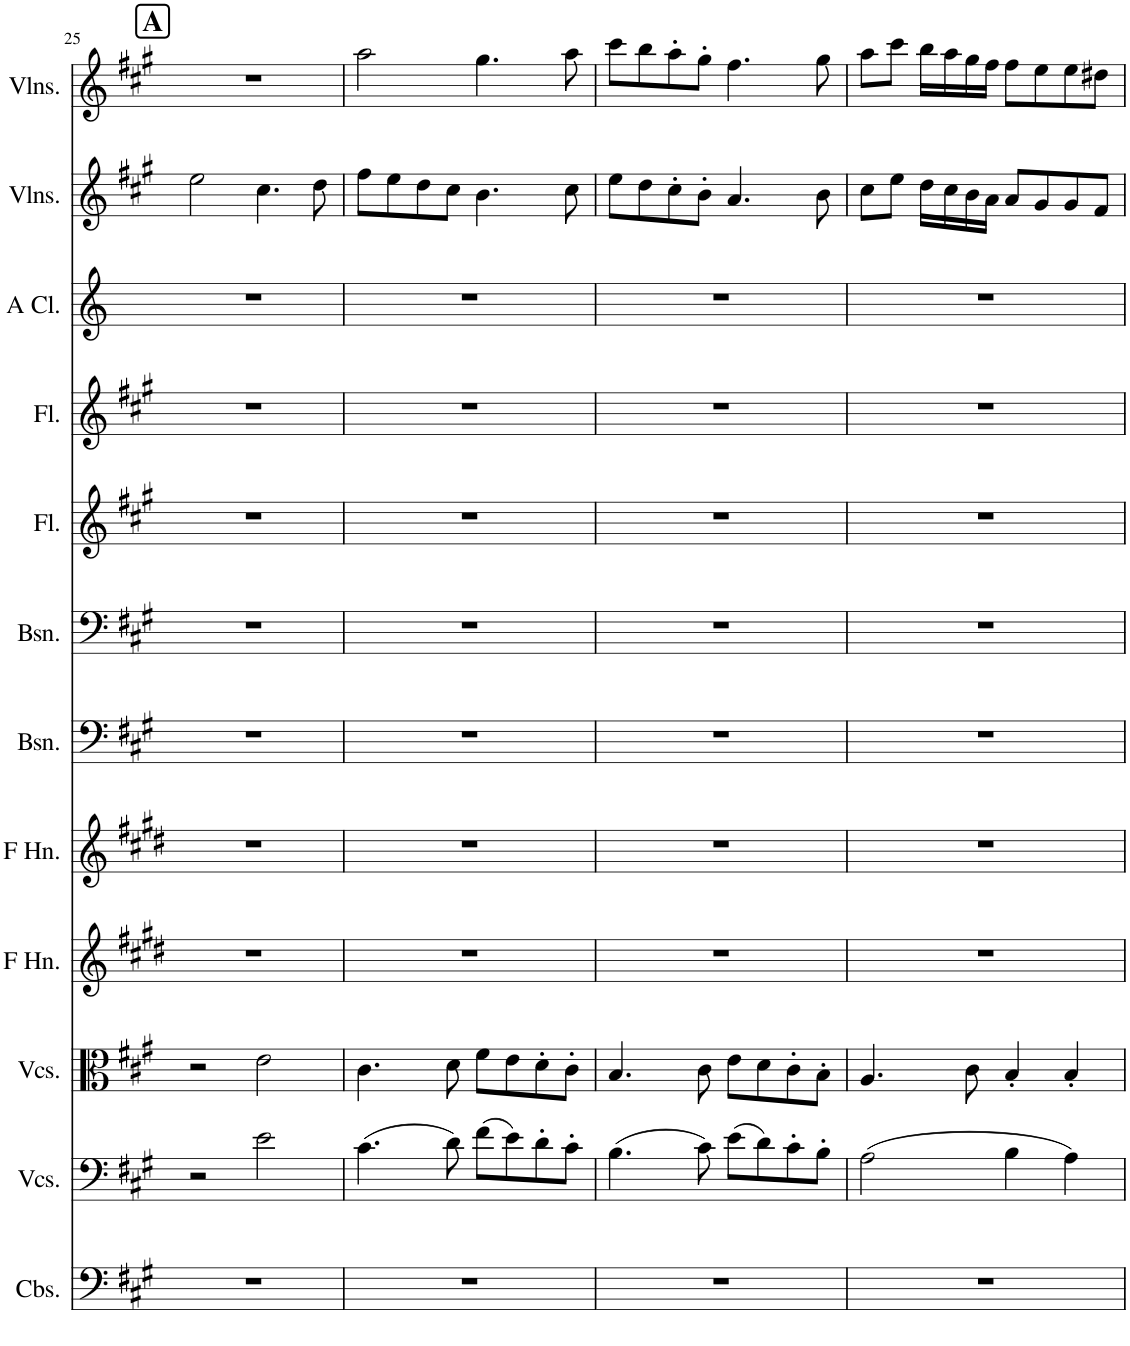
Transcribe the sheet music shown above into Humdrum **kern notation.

**kern	**kern	**kern	**kern	**kern	**kern	**kern	**kern	**kern	**kern	**kern	**kern
*part12	*part11	*part10	*part9	*part8	*part7	*part6	*part5	*part4	*part3	*part2	*part1
*staff12	*staff11	*staff10	*staff9	*staff8	*staff7	*staff6	*staff5	*staff4	*staff3	*staff2	*staff1
*I"Contrabasses, Contrabass	*I"Violoncellos, Cello	*I"Violoncellos, Viola	*I"Horn in F, A Horn 2	*I"Horn in F, A Horn 1	*I"Bassoon, Bassoon 2	*I"Bassoon, Bassoon 1	*I"Flute, Flute 2	*I"Flute, Flute 1	*I"A Clarinet, Solo A Clarinet	*I"Violins, Violin 2	*I"Violins, Violin 1
*I'Cbs.	*I'Vcs.	*I'Vcs.	*I'F Hn.	*I'F Hn.	*I'Bsn.	*I'Bsn.	*I'Fl.	*I'Fl.	*I'A Cl.	*I'Vlns.	*I'Vlns.
!!LO:PB:g=z
*clefF4	*clefF4	*clefC3	*clefG2	*clefG2	*clefF4	*clefF4	*clefG2	*clefG2	*clefG2	*clefG2	*clefG2
*Trd7c12	*	*	*Trd4c7	*Trd4c7	*	*	*	*	*Trd2c3	*	*
*k[f#c#g#]	*k[f#c#g#]	*k[f#c#g#]	*k[f#c#g#d#]	*k[f#c#g#d#]	*k[f#c#g#]	*k[f#c#g#]	*k[f#c#g#]	*k[f#c#g#]	*k[]	*k[f#c#g#]	*k[f#c#g#]
*M4/4	*M4/4	*M4/4	*M4/4	*M4/4	*M4/4	*M4/4	*M4/4	*M4/4	*M4/4	*M4/4	*M4/4
!!LO:REH:place=s1:a:B:cj:fs=14:t=A
=25	=25	=25	=25	=25	=25	=25	=25	=25	=25	=25	=25
1r	2r	2r	1r	1r	1r	1r	1r	1r	1r	2ee\	1r
.	2e\	2e\	.	.	.	.	.	.	.	4.cc#\	.
.	.	.	.	.	.	.	.	.	.	8dd\	.
=26	=26	=26	=26	=26	=26	=26	=26	=26	=26	=26	=26
1r	(4.c#\	4.c#\	1r	1r	1r	1r	1r	1r	1r	8ff#\L	2aa\
.	.	.	.	.	.	.	.	.	.	8ee\	.
.	.	.	.	.	.	.	.	.	.	8dd\	.
.	8d\)	8d\	.	.	.	.	.	.	.	8cc#\J	.
.	(8f#\L	8f#\L	.	.	.	.	.	.	.	4.b\	4.gg#\
.	8e\)	8e\	.	.	.	.	.	.	.	.	.
.	8d'\	8d'\	.	.	.	.	.	.	.	.	.
.	8c#'\J	8c#'\J	.	.	.	.	.	.	.	8cc#\	8aa\
=27	=27	=27	=27	=27	=27	=27	=27	=27	=27	=27	=27
1r	(4.B\	4.B/	1r	1r	1r	1r	1r	1r	1r	8ee\L	8ccc#\L
.	.	.	.	.	.	.	.	.	.	8dd\	8bb\
.	.	.	.	.	.	.	.	.	.	8cc#'\	8aa'\
.	8c#\)	8c#\	.	.	.	.	.	.	.	8b'\J	8gg#'\J
.	(8e\L	8e\L	.	.	.	.	.	.	.	4.a/	4.ff#\
.	8d\)	8d\	.	.	.	.	.	.	.	.	.
.	8c#'\	8c#'\	.	.	.	.	.	.	.	.	.
.	8B'\J	8B'\J	.	.	.	.	.	.	.	8b\	8gg#\
=28	=28	=28	=28	=28	=28	=28	=28	=28	=28	=28	=28
1r	(2A\	4.A/	1r	1r	1r	1r	1r	1r	1r	8cc#\L	8aa\L
.	.	.	.	.	.	.	.	.	.	8ee\J	8ccc#\J
.	.	.	.	.	.	.	.	.	.	16dd\LL	16bb\LL
.	.	.	.	.	.	.	.	.	.	16cc#\	16aa\
.	.	8c#\	.	.	.	.	.	.	.	16b\	16gg#\
.	.	.	.	.	.	.	.	.	.	16a\JJ	16ff#\JJ
.	4B\	4B'/	.	.	.	.	.	.	.	8a/L	8ff#\L
.	.	.	.	.	.	.	.	.	.	8g#/	8ee\
.	4A\)	4B'/	.	.	.	.	.	.	.	8g#/	8ee\
.	.	.	.	.	.	.	.	.	.	8f#/J	8dd#X\J
=	=	=	=	=	=	=	=	=	=	=	=
*-	*-	*-	*-	*-	*-	*-	*-	*-	*-	*-	*-
